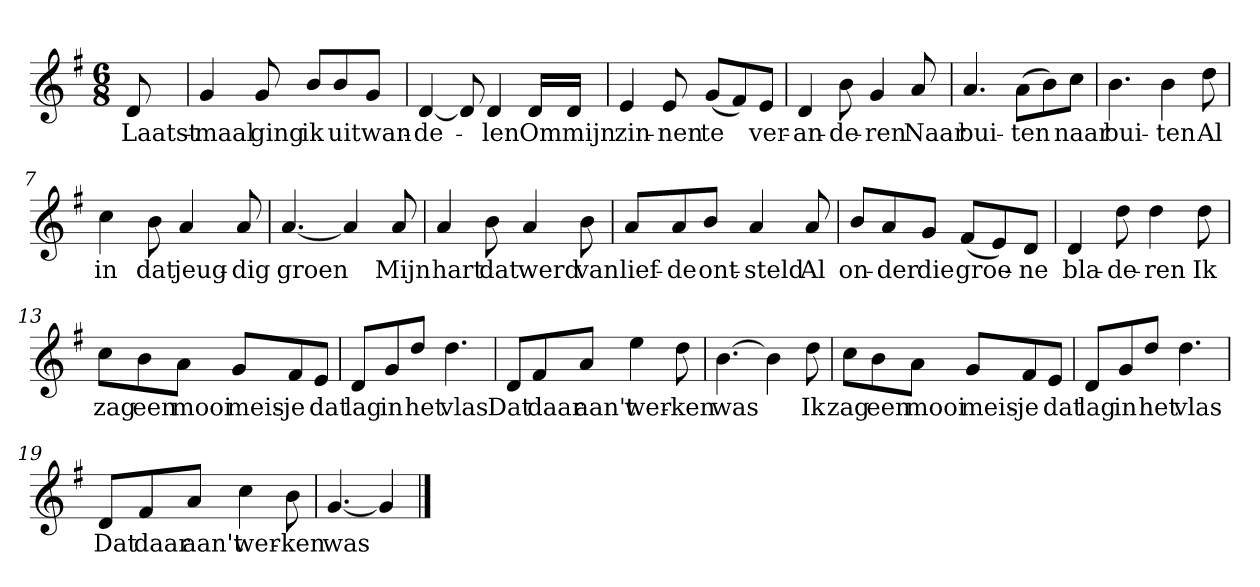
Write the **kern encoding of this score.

**kern	**text
*part1	*part1
*staff1	*staff1
*clefG2	*
*k[f#]	*
*G:	*
*M6/8	*
*MM120	*
=	=
8d	Laatst-
=1	=1
4g	-maal
8g	ging
8b/L	ik
8b/	uit
8g/J	wan-
=2	=2
[4d	-de-
8d]	.
4d	-len
16d/LL	Om
16d/JJ	mijn
=3	=3
4e	zin-
8e	-nen
(8g/L	te
8f#/)	.
8e/J	ver-
=4	=4
4d	-an-
8b	-de-
4g	-ren
8a	Naar
=5	=5
4.a	bui-
(8a\L	-ten
8b\)	.
8cc\J	naar
=6	=6
4.b	bui-
4b	-ten
8dd	Al
=7	=7
4cc	in
8b	dat
4a	jeug-
8a	-dig
=8	=8
[4.a	groen
4a]	.
8a	Mijn
=9	=9
4a	hart
8b	dat
4a	werd
8b	van
=10	=10
8a/L	lief-
8a/	-de
8b/J	ont-
4a	-steld
8a	Al
=11	=11
8b/L	on-
8a/	-der
8g/J	die
(8f#/L	groe-
8e/)	.
8d/J	-ne
=12	=12
4d	bla-
8dd	-de-
4dd	-ren
8dd	Ik
=13	=13
8cc\L	zag
8b\	een
8a\J	mooi
8g/L	meis-
8f#/	-je
8e/J	dat
=14	=14
8d/L	lag
8g/	in
8dd/J	het
4.dd	vlas
=15	=15
8d/L	Dat
8f#/	daar
8a/J	aan't
4ee	wer-
8dd	-ken
=16	=16
[4.b	was
4b]	.
8dd	Ik
=17	=17
8cc\L	zag
8b\	een
8a\J	mooi
8g/L	meis-
8f#/	-je
8e/J	dat
=18	=18
8d/L	lag
8g/	in
8dd/J	het
4.dd	vlas
=19	=19
8d/L	Dat
8f#/	daar
8a/J	aan't
4cc	wer-
8b	-ken
=20	=20
[4.g	was
4g]	.
==	==
*-	*-
